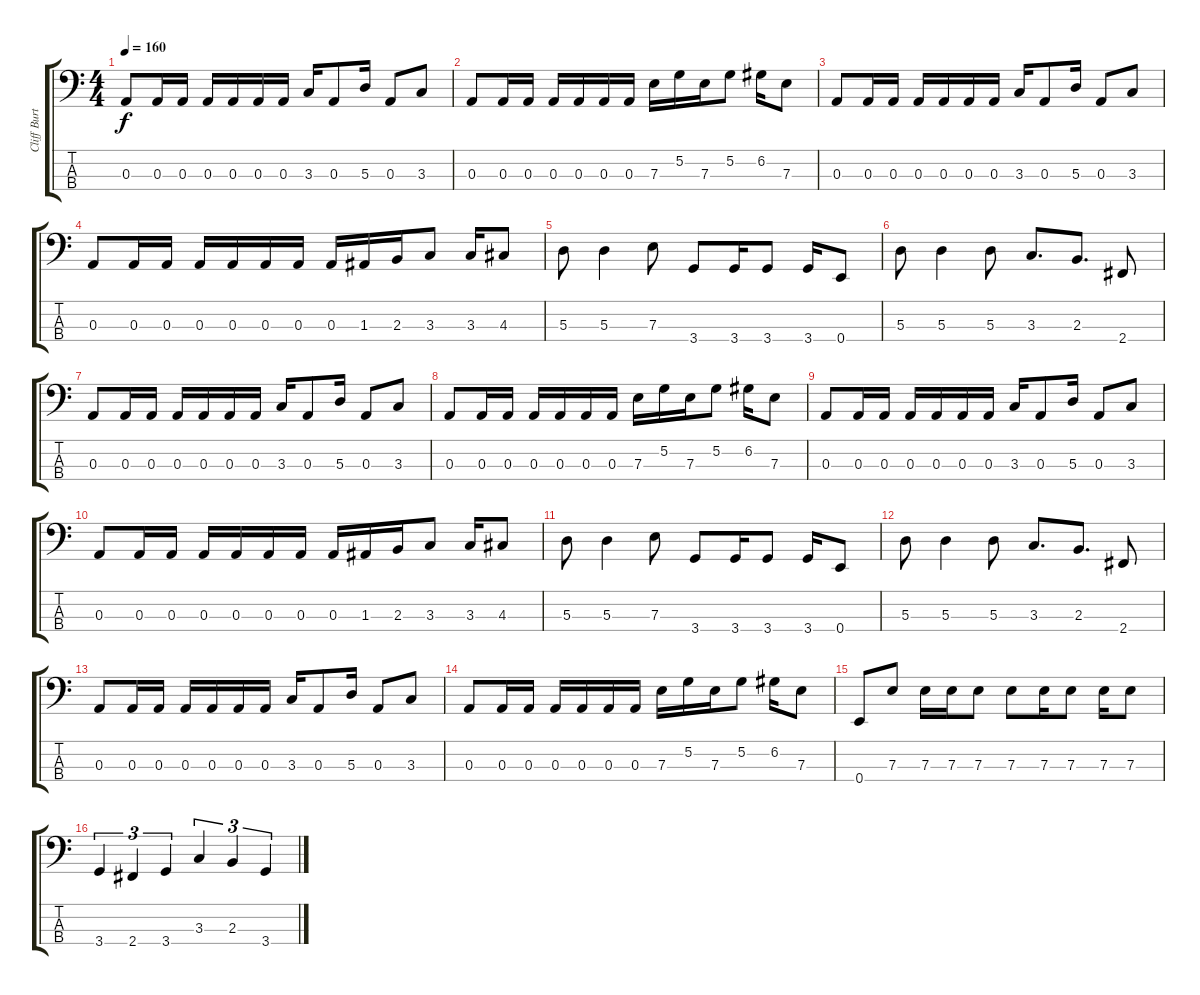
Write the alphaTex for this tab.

\track ("Cliff Burton" "Cliff Burt") {instrument electricbassfinger}
\staff {score tabs}
\tuning (G2 D2 A1 E1) {hide}
\ts (4 4)
\tempo 160
\clef f4
\ks c
0.3.8{dy f} 0.3.16 0.3.16 0.3.16 0.3.16 0.3.16 0.3.16 3.3.16 0.3.8 5.3.16 0.3.8 3.3.8 |
0.3.8 0.3.16 0.3.16 0.3.16 0.3.16 0.3.16 0.3.16 7.3.16 5.2.16 7.3.16 5.2.8 6.2.16 7.3.8 |
0.3.8 0.3.16 0.3.16 0.3.16 0.3.16 0.3.16 0.3.16 3.3.16 0.3.8 5.3.16 0.3.8 3.3.8 |
0.3.8 0.3.16 0.3.16 0.3.16 0.3.16 0.3.16 0.3.16 0.3.16 1.3.16 2.3.16 3.3.8 3.3.16 4.3.8 |
5.3.8 5.3.4 7.3.8 3.4.8 3.4.16 3.4.8 3.4.16 0.4.8 |
5.3.8 5.3.4 5.3.8 3.3.8{d} 2.3.8{d} 2.4.8 |
0.3.8 0.3.16 0.3.16 0.3.16 0.3.16 0.3.16 0.3.16 3.3.16 0.3.8 5.3.16 0.3.8 3.3.8 |
0.3.8 0.3.16 0.3.16 0.3.16 0.3.16 0.3.16 0.3.16 7.3.16 5.2.16 7.3.16 5.2.8 6.2.16 7.3.8 |
0.3.8 0.3.16 0.3.16 0.3.16 0.3.16 0.3.16 0.3.16 3.3.16 0.3.8 5.3.16 0.3.8 3.3.8 |
0.3.8 0.3.16 0.3.16 0.3.16 0.3.16 0.3.16 0.3.16 0.3.16 1.3.16 2.3.16 3.3.8 3.3.16 4.3.8 |
5.3.8 5.3.4 7.3.8 3.4.8 3.4.16 3.4.8 3.4.16 0.4.8 |
5.3.8 5.3.4 5.3.8 3.3.8{d} 2.3.8{d} 2.4.8 |
0.3.8 0.3.16 0.3.16 0.3.16 0.3.16 0.3.16 0.3.16 3.3.16 0.3.8 5.3.16 0.3.8 3.3.8 |
0.3.8 0.3.16 0.3.16 0.3.16 0.3.16 0.3.16 0.3.16 7.3.16 5.2.16 7.3.16 5.2.8 6.2.16 7.3.8 |
0.4.8 7.3.8 7.3.16 7.3.16 7.3.8 7.3.8 7.3.16 7.3.8 7.3.16 7.3.8 |
3.4.4{tu (3 2)} 2.4.4{tu (3 2)} 3.4.4{tu (3 2)} 3.3.4{tu (3 2)} 2.3.4{tu (3 2)} 3.4.4{tu (3 2)}
